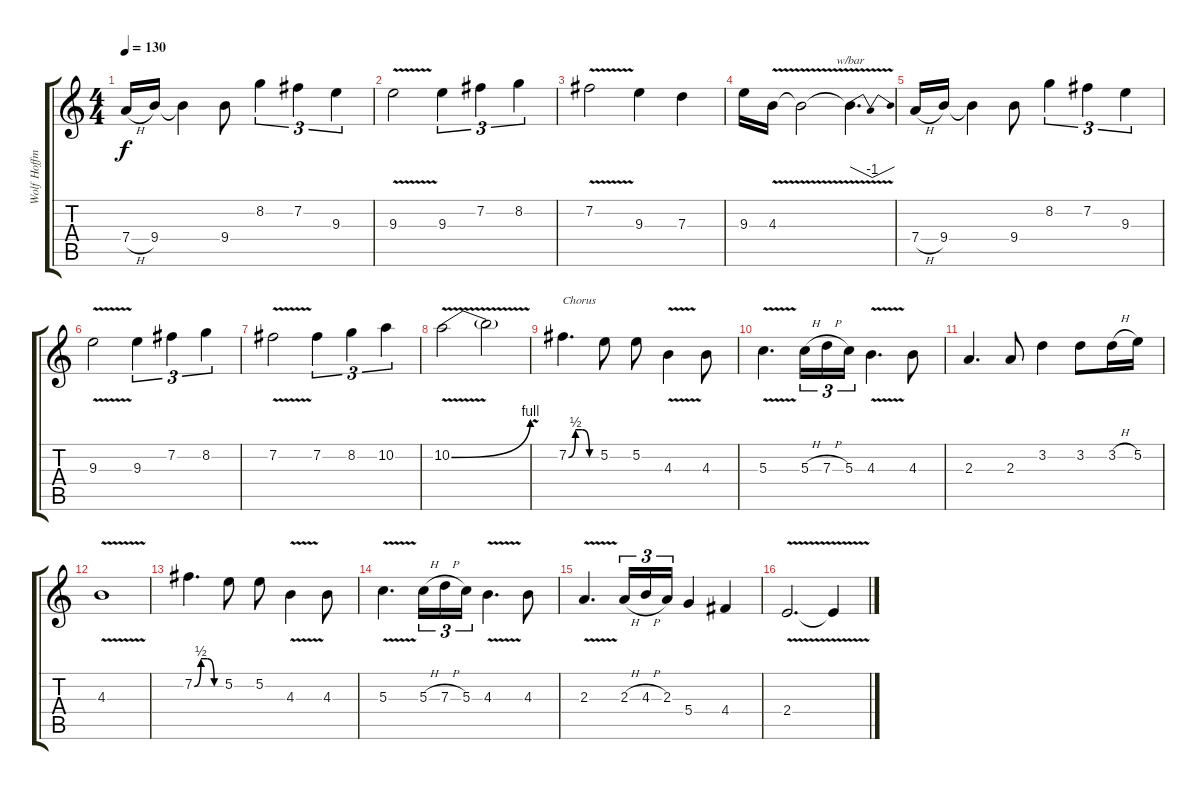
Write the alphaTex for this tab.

\track ("Wolf Hoffmann" "Wolf Hoffm") {instrument acousticguitarsteel}
\staff {score tabs}
\tuning (E4 B3 G3 D3 A2 E2) {hide}
\ts (4 4)
\tempo 130
\clef g2
\ks c
7.4{h}.16{dy f} 9.4.16 9.4{t}.4 9.4.8 8.2.4{tu (3 2)} 7.2.4{tu (3 2)} 9.3.4{tu (3 2)} |
9.3{v}.2 9.3.4{tu (3 2)} 7.2.4{tu (3 2)} 8.2.4{tu (3 2)} |
7.2{v}.2 9.3.4 7.3.4 |
9.3.16 4.3{v}.16 4.3{v t}.2 4.3{v t}.4{d tbe (dip default 0 0 30 -4 60 0)} |
7.4{h}.16 9.4.16 9.4{t}.4 9.4.8 8.2.4{tu (3 2)} 7.2.4{tu (3 2)} 9.3.4{tu (3 2)} |
9.3{v}.2 9.3.4{tu (3 2)} 7.2.4{tu (3 2)} 8.2.4{tu (3 2)} |
7.2{v}.2 7.2.4{tu (3 2)} 8.2.4{tu (3 2)} 10.2.4{tu (3 2)} |
10.2{be (bend 0 0 60 4) v}.2 10.2{v t}.2 |
7.2{be (custom 0 0 15 2 30 2 45 0 60 0)}.4{d txt "Chorus"} 5.2.8 5.2.8 4.3{v}.4 4.3.8 |
5.3{v}.4{d} 5.3{h}.16{tu (3 2)} 7.3{h}.16{tu (3 2)} 5.3.16{tu (3 2)} 4.3{v}.4{d} 4.3.8 |
2.3.4{d} 2.3.8 3.2.4 3.2.8 3.2{h}.16 5.2.16 |
4.3{v}.1 |
7.2{be (custom 0 0 15 2 30 2 45 0 60 0)}.4{d} 5.2.8 5.2.8 4.3{v}.4 4.3.8 |
5.3{v}.4{d} 5.3{h}.16{tu (3 2)} 7.3{h}.16{tu (3 2)} 5.3.16{tu (3 2)} 4.3{v}.4{d} 4.3.8 |
2.3{v}.4{d} 2.3{h}.16{tu (3 2)} 4.3{h}.16{tu (3 2)} 2.3.16{tu (3 2)} 5.4.4 4.4.4 |
2.4{v}.2{d} 2.4{v t}.4
